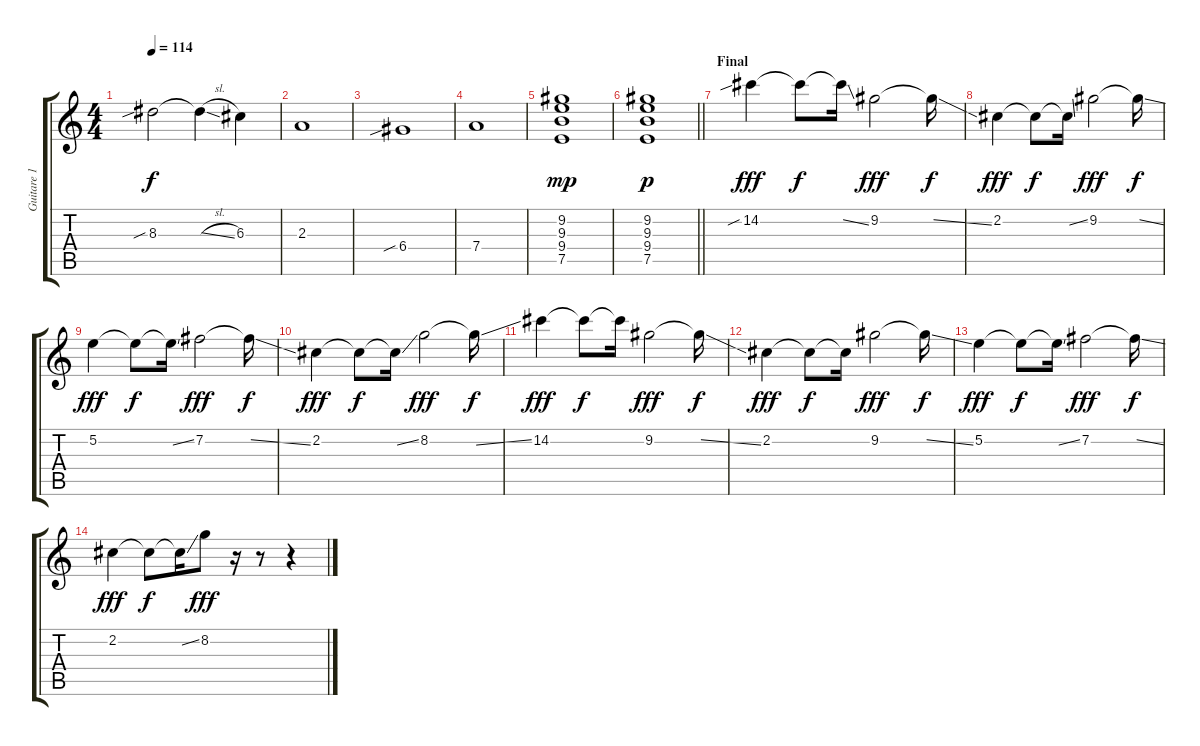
\track ("Guitare 1" "Guitare 1") {instrument distortionguitar}
\staff {score tabs}
\tuning (E4 B3 G3 D3 A2 E2) {hide}
\ts (4 4)
\tempo 114
\clef g2
\ks c
8.3{sib}.2{dy f} 8.3{sl t}.4 6.3.4 |
2.3.1 |
6.4{sib}.1 |
7.4.1 |
(9.2 9.3 9.4 7.5).1{dy mp} |
\barLineRight lightlight
(9.2 9.3 9.4 7.5).1{dy p} |
\section ("" "Final")
14.2{sib}.4{dy fff volume 8} 14.2{t}.8{dy f} 14.2{ss t}.16 9.2.2{dy fff} 9.2{ss t}.16{dy f} |
2.2.4{dy fff} 2.2{t}.8{dy f} 2.2{ss t}.16 9.2.2{dy fff} 9.2{ss t}.16{dy f} |
5.2.4{dy fff} 5.2{t}.8{dy f} 5.2{ss t}.16 7.2.2{dy fff} 7.2{ss t}.16{dy f} |
2.2.4{dy fff} 2.2{t}.8{dy f} 2.2{ss t}.16 8.2.2{dy fff} 8.2{ss t}.16{dy f} |
14.2.4{dy fff} 14.2{t}.8{dy f} 14.2{t}.16 9.2.2{dy fff} 9.2{ss t}.16{dy f} |
2.2.4{dy fff} 2.2{t}.8{dy f} 2.2{t}.16 9.2.2{dy fff} 9.2{ss t}.16{dy f} |
5.2.4{dy fff} 5.2{t}.8{dy f} 5.2{ss t}.16 7.2.2{dy fff} 7.2{ss t}.16{dy f} |
2.2.4{dy fff} 2.2{t}.8{dy f} 2.2{ss t}.16 8.2.8{dy fff} r.16 r.8 r.4
